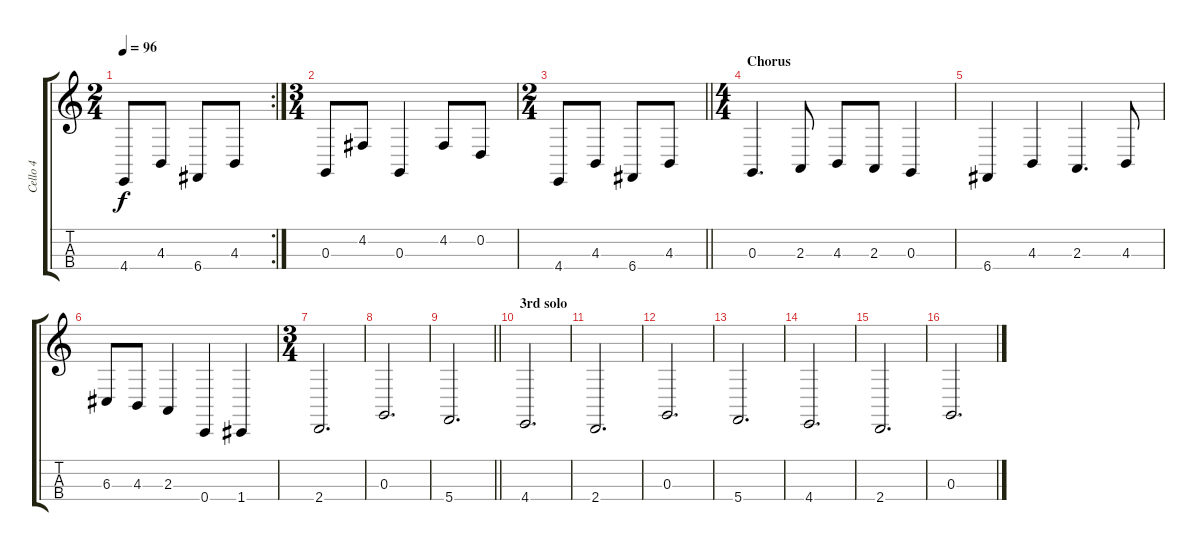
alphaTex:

\track ("Cello 4" "Cello 4") {instrument cello}
\staff {score tabs}
\tuning (A3 D3 G2 C2) {hide}
\rc 2
\ts (2 4)
\tempo 96
\clef g2
\ks c
4.4.8{dy f} 4.3.8 6.4.8 4.3.8 |
\ts (3 4)
0.3.8 4.2.8 0.3.4 4.2.8 0.2.8 |
\ts (2 4)
\barLineRight lightlight
4.4.8 4.3.8 6.4.8 4.3.8 |
\ts (4 4)
\section ("" "Chorus")
0.3.4{d instrument cello} 2.3.8 4.3.8 2.3.8 0.3.4 |
6.4.4 4.3.4 2.3.4{d} 4.3.8 |
6.3.8 4.3.8 2.3.4 0.4.4 1.4.4 |
\ts (3 4)
2.4.2{d} |
0.3.2{d} |
\barLineRight lightlight
5.4.2{d} |
\section ("" "3rd solo")
4.4.2{d} |
2.4.2{d} |
0.3.2{d} |
5.4.2{d} |
4.4.2{d} |
2.4.2{d} |
0.3.2{d}
